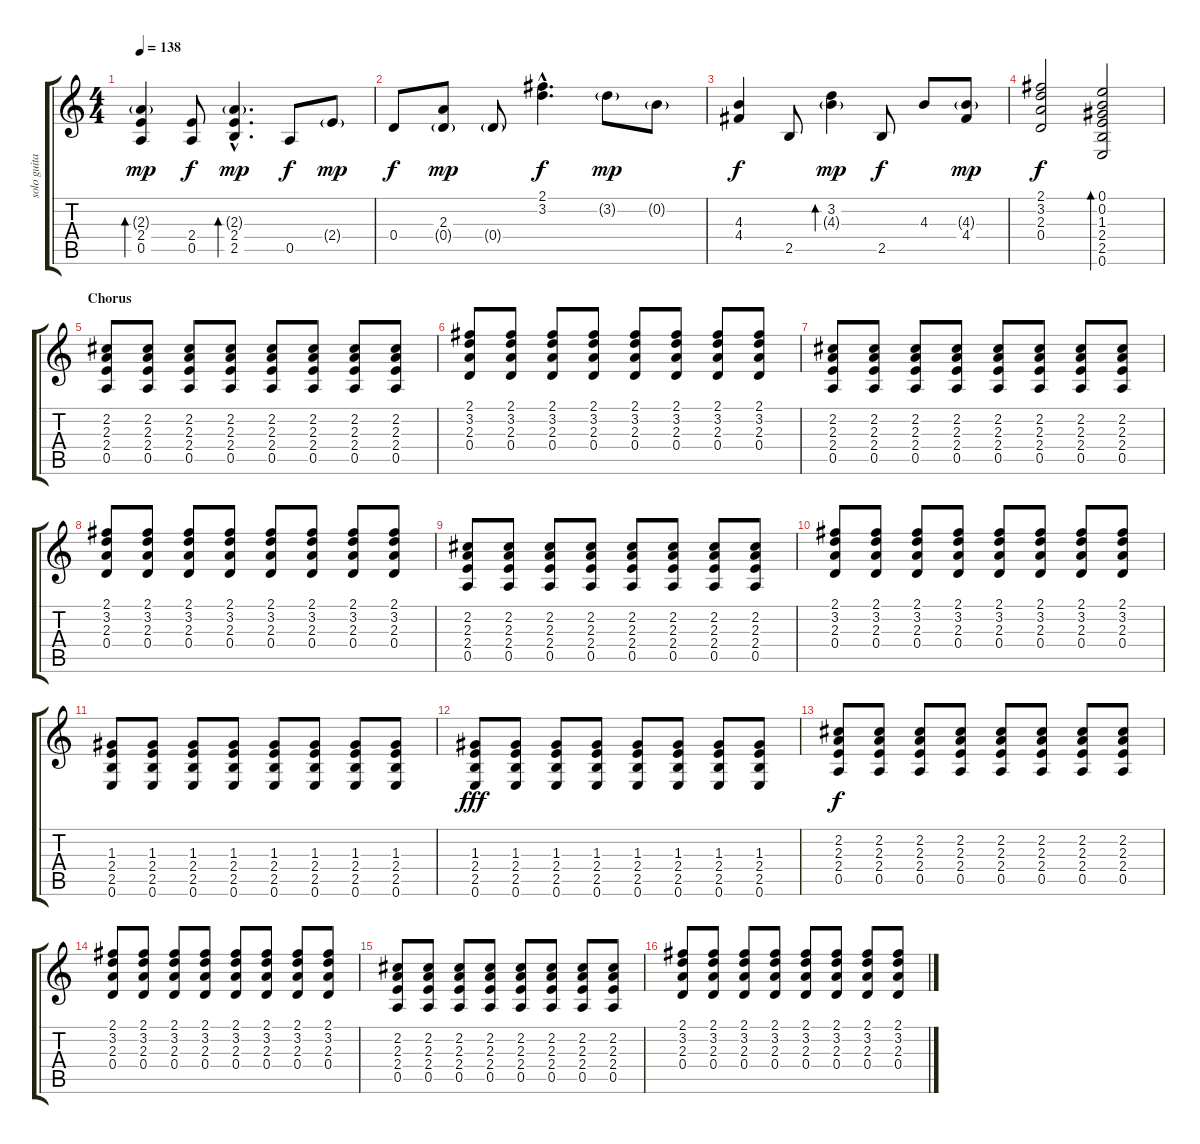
\track ("solo guitar - kuddel" "solo guita") {instrument electricguitarclean}
\staff {score tabs}
\tuning (E4 B3 G3 D3 A2 E2) {hide}
\ts (4 4)
\tempo 138
\clef g2
\ks c
(2.3{g} 2.4 0.5).4{bd 120 dy mp} (2.4 0.5).8{dy f} (2.3{g hac} 2.4{hac} 2.5{hac}).4{d bd 120 dy mp} 0.5.8{dy f} 2.4{g}.8{dy mp} |
0.4.8{dy f} (2.3 0.4{g}).8{dy mp} 0.4{g}.8 (2.1{hac} 3.2{hac}).4{d dy f} 3.2{g}.8{dy mp} 0.2{g}.8 |
(4.3 4.4).4{dy f} 2.5.8 (3.2 4.3{g}).4{bd 240 dy mp} 2.5.8{dy f} 4.3.8 (4.3{g} 4.4).8{dy mp} |
(2.1 3.2 2.3 0.4).2{dy f} (0.1 0.2 1.3 2.4 2.5 0.6).2{bd 240} |
\section ("" "Chorus")
(2.2 2.3 2.4 0.5).8{instrument distortionguitar} (2.2 2.3 2.4 0.5).8 (2.2 2.3 2.4 0.5).8 (2.2 2.3 2.4 0.5).8 (2.2 2.3 2.4 0.5).8 (2.2 2.3 2.4 0.5).8 (2.2 2.3 2.4 0.5).8 (2.2 2.3 2.4 0.5).8 |
(2.1 3.2 2.3 0.4).8 (2.1 3.2 2.3 0.4).8 (2.1 3.2 2.3 0.4).8 (2.1 3.2 2.3 0.4).8 (2.1 3.2 2.3 0.4).8 (2.1 3.2 2.3 0.4).8 (2.1 3.2 2.3 0.4).8 (2.1 3.2 2.3 0.4).8 |
(2.2 2.3 2.4 0.5).8 (2.2 2.3 2.4 0.5).8 (2.2 2.3 2.4 0.5).8 (2.2 2.3 2.4 0.5).8 (2.2 2.3 2.4 0.5).8 (2.2 2.3 2.4 0.5).8 (2.2 2.3 2.4 0.5).8 (2.2 2.3 2.4 0.5).8 |
(2.1 3.2 2.3 0.4).8 (2.1 3.2 2.3 0.4).8 (2.1 3.2 2.3 0.4).8 (2.1 3.2 2.3 0.4).8 (2.1 3.2 2.3 0.4).8 (2.1 3.2 2.3 0.4).8 (2.1 3.2 2.3 0.4).8 (2.1 3.2 2.3 0.4).8 |
(2.2 2.3 2.4 0.5).8 (2.2 2.3 2.4 0.5).8 (2.2 2.3 2.4 0.5).8 (2.2 2.3 2.4 0.5).8 (2.2 2.3 2.4 0.5).8 (2.2 2.3 2.4 0.5).8 (2.2 2.3 2.4 0.5).8 (2.2 2.3 2.4 0.5).8 |
(2.1 3.2 2.3 0.4).8 (2.1 3.2 2.3 0.4).8 (2.1 3.2 2.3 0.4).8 (2.1 3.2 2.3 0.4).8 (2.1 3.2 2.3 0.4).8 (2.1 3.2 2.3 0.4).8 (2.1 3.2 2.3 0.4).8 (2.1 3.2 2.3 0.4).8 |
(1.3 2.4 2.5 0.6).8 (1.3 2.4 2.5 0.6).8 (1.3 2.4 2.5 0.6).8 (1.3 2.4 2.5 0.6).8 (1.3 2.4 2.5 0.6).8 (1.3 2.4 2.5 0.6).8 (1.3 2.4 2.5 0.6).8 (1.3 2.4 2.5 0.6).8 |
(1.3 2.4 2.5 0.6).8{dy fff} (1.3 2.4 2.5 0.6).8 (1.3 2.4 2.5 0.6).8 (1.3 2.4 2.5 0.6).8 (1.3 2.4 2.5 0.6).8 (1.3 2.4 2.5 0.6).8 (1.3 2.4 2.5 0.6).8 (1.3 2.4 2.5 0.6).8 |
(2.2 2.3 2.4 0.5).8{dy f} (2.2 2.3 2.4 0.5).8 (2.2 2.3 2.4 0.5).8 (2.2 2.3 2.4 0.5).8 (2.2 2.3 2.4 0.5).8 (2.2 2.3 2.4 0.5).8 (2.2 2.3 2.4 0.5).8 (2.2 2.3 2.4 0.5).8 |
(2.1 3.2 2.3 0.4).8 (2.1 3.2 2.3 0.4).8 (2.1 3.2 2.3 0.4).8 (2.1 3.2 2.3 0.4).8 (2.1 3.2 2.3 0.4).8 (2.1 3.2 2.3 0.4).8 (2.1 3.2 2.3 0.4).8 (2.1 3.2 2.3 0.4).8 |
(2.2 2.3 2.4 0.5).8 (2.2 2.3 2.4 0.5).8 (2.2 2.3 2.4 0.5).8 (2.2 2.3 2.4 0.5).8 (2.2 2.3 2.4 0.5).8 (2.2 2.3 2.4 0.5).8 (2.2 2.3 2.4 0.5).8 (2.2 2.3 2.4 0.5).8 |
(2.1 3.2 2.3 0.4).8 (2.1 3.2 2.3 0.4).8 (2.1 3.2 2.3 0.4).8 (2.1 3.2 2.3 0.4).8 (2.1 3.2 2.3 0.4).8 (2.1 3.2 2.3 0.4).8 (2.1 3.2 2.3 0.4).8 (2.1 3.2 2.3 0.4).8
